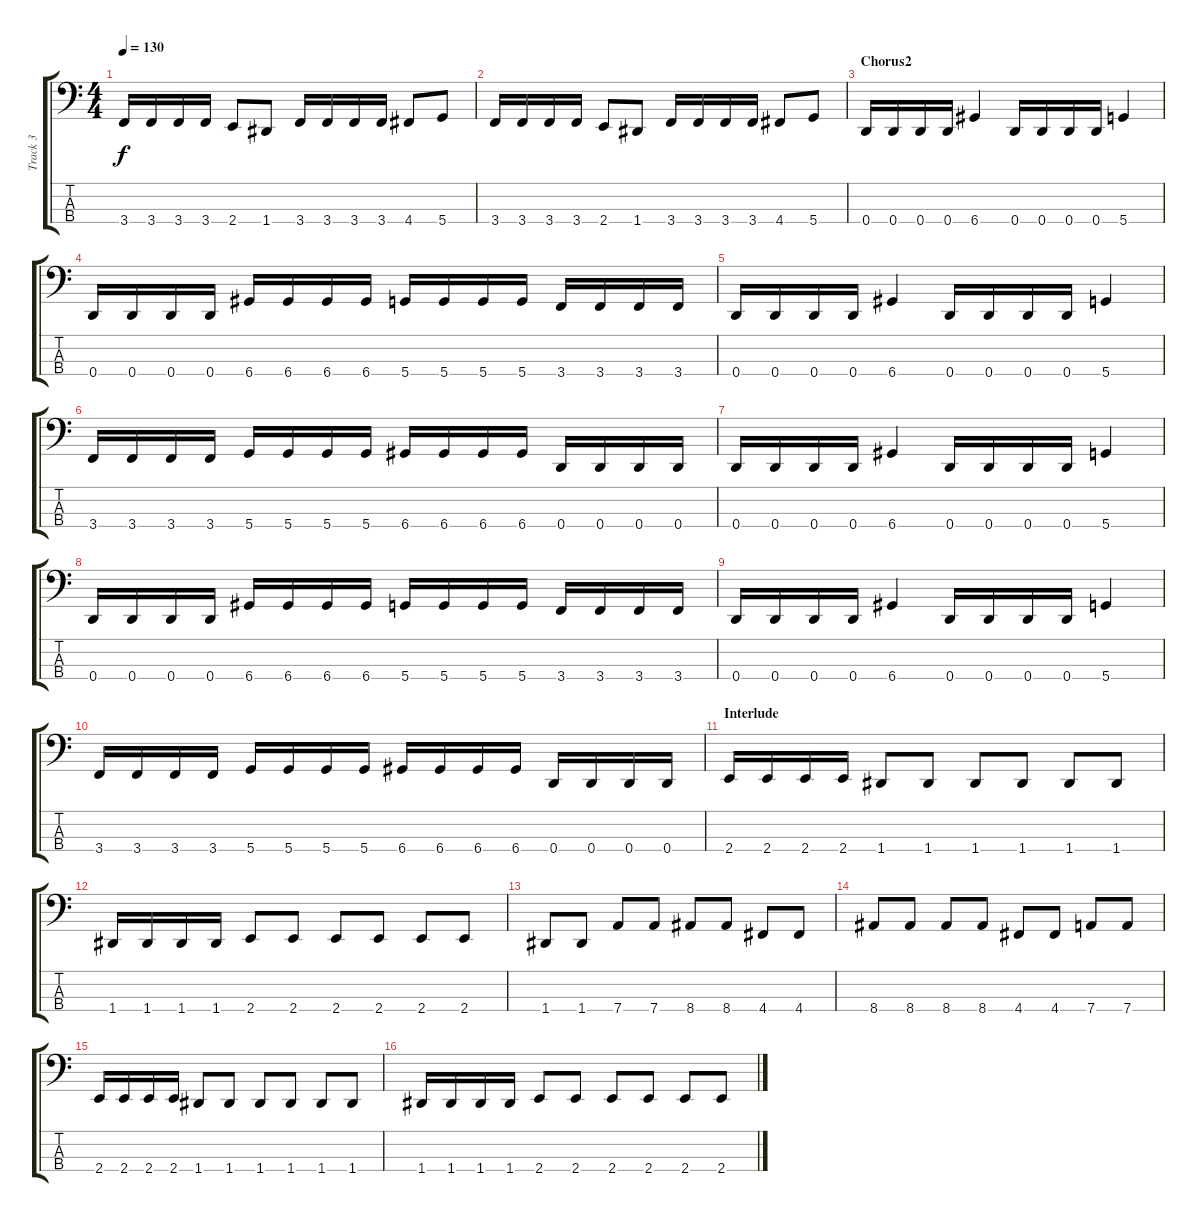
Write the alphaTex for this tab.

\track ("Track 3" "Track 3") {instrument electricbasspick}
\staff {score tabs}
\tuning (F2 C2 G1 D1) {hide}
\ts (4 4)
\tempo 130
\clef f4
\ks c
3.4.16{dy f} 3.4.16 3.4.16 3.4.16 2.4.8 1.4.8 3.4.16 3.4.16 3.4.16 3.4.16 4.4.8 5.4.8 |
3.4.16 3.4.16 3.4.16 3.4.16 2.4.8 1.4.8 3.4.16 3.4.16 3.4.16 3.4.16 4.4.8 5.4.8 |
\section ("" "Chorus2")
0.4.16 0.4.16 0.4.16 0.4.16 6.4.4 0.4.16 0.4.16 0.4.16 0.4.16 5.4.4 |
0.4.16 0.4.16 0.4.16 0.4.16 6.4.16 6.4.16 6.4.16 6.4.16 5.4.16 5.4.16 5.4.16 5.4.16 3.4.16 3.4.16 3.4.16 3.4.16 |
0.4.16 0.4.16 0.4.16 0.4.16 6.4.4 0.4.16 0.4.16 0.4.16 0.4.16 5.4.4 |
3.4.16 3.4.16 3.4.16 3.4.16 5.4.16 5.4.16 5.4.16 5.4.16 6.4.16 6.4.16 6.4.16 6.4.16 0.4.16 0.4.16 0.4.16 0.4.16 |
0.4.16 0.4.16 0.4.16 0.4.16 6.4.4 0.4.16 0.4.16 0.4.16 0.4.16 5.4.4 |
0.4.16 0.4.16 0.4.16 0.4.16 6.4.16 6.4.16 6.4.16 6.4.16 5.4.16 5.4.16 5.4.16 5.4.16 3.4.16 3.4.16 3.4.16 3.4.16 |
0.4.16 0.4.16 0.4.16 0.4.16 6.4.4 0.4.16 0.4.16 0.4.16 0.4.16 5.4.4 |
3.4.16 3.4.16 3.4.16 3.4.16 5.4.16 5.4.16 5.4.16 5.4.16 6.4.16 6.4.16 6.4.16 6.4.16 0.4.16 0.4.16 0.4.16 0.4.16 |
\section ("" "Interlude")
2.4.16 2.4.16 2.4.16 2.4.16 1.4.8 1.4.8 1.4.8 1.4.8 1.4.8 1.4.8 |
1.4.16 1.4.16 1.4.16 1.4.16 2.4.8 2.4.8 2.4.8 2.4.8 2.4.8 2.4.8 |
1.4.8 1.4.8 7.4.8 7.4.8 8.4.8 8.4.8 4.4.8 4.4.8 |
8.4.8 8.4.8 8.4.8 8.4.8 4.4.8 4.4.8 7.4.8 7.4.8 |
2.4.16 2.4.16 2.4.16 2.4.16 1.4.8 1.4.8 1.4.8 1.4.8 1.4.8 1.4.8 |
1.4.16 1.4.16 1.4.16 1.4.16 2.4.8 2.4.8 2.4.8 2.4.8 2.4.8 2.4.8
